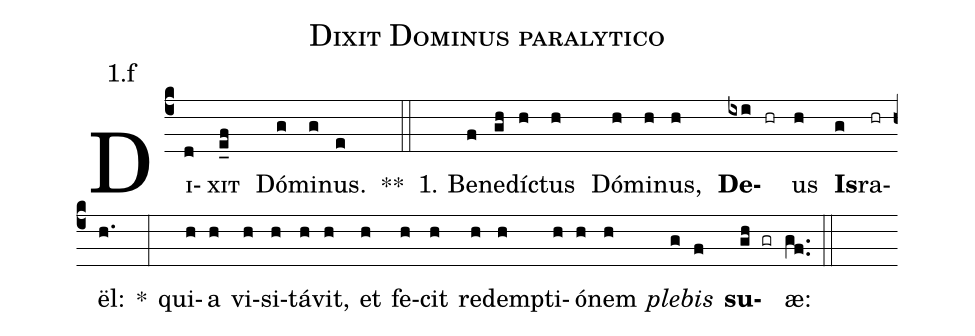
name:Dixit Dominus paralytico;
office-part:Antiphona;
mode:2;
annotation: 1.f;
%%
(c4) D<sc>i(d)xit</sc>(e_f) Dó(g)mi(g)nus.(e) **(::)
1. Be(f)ne(gh)díc(h)tus(h) Dó(h)mi(h)nus,(h) <b>De</b>(ixi hr)us(h) <b>Is</b>(g)ra(hr)ël:(h.) *(:) qui(h)a(h) vi(h)si(h)tá(h)vit,(h) et(h) fe(h)cit(h) red(h)emp(h)ti(h)ó(h)nem(h) <i>ple</i>(g)<i>bis</i>(f) <b>su</b>(gh gr)æ:(gf..) (::)
